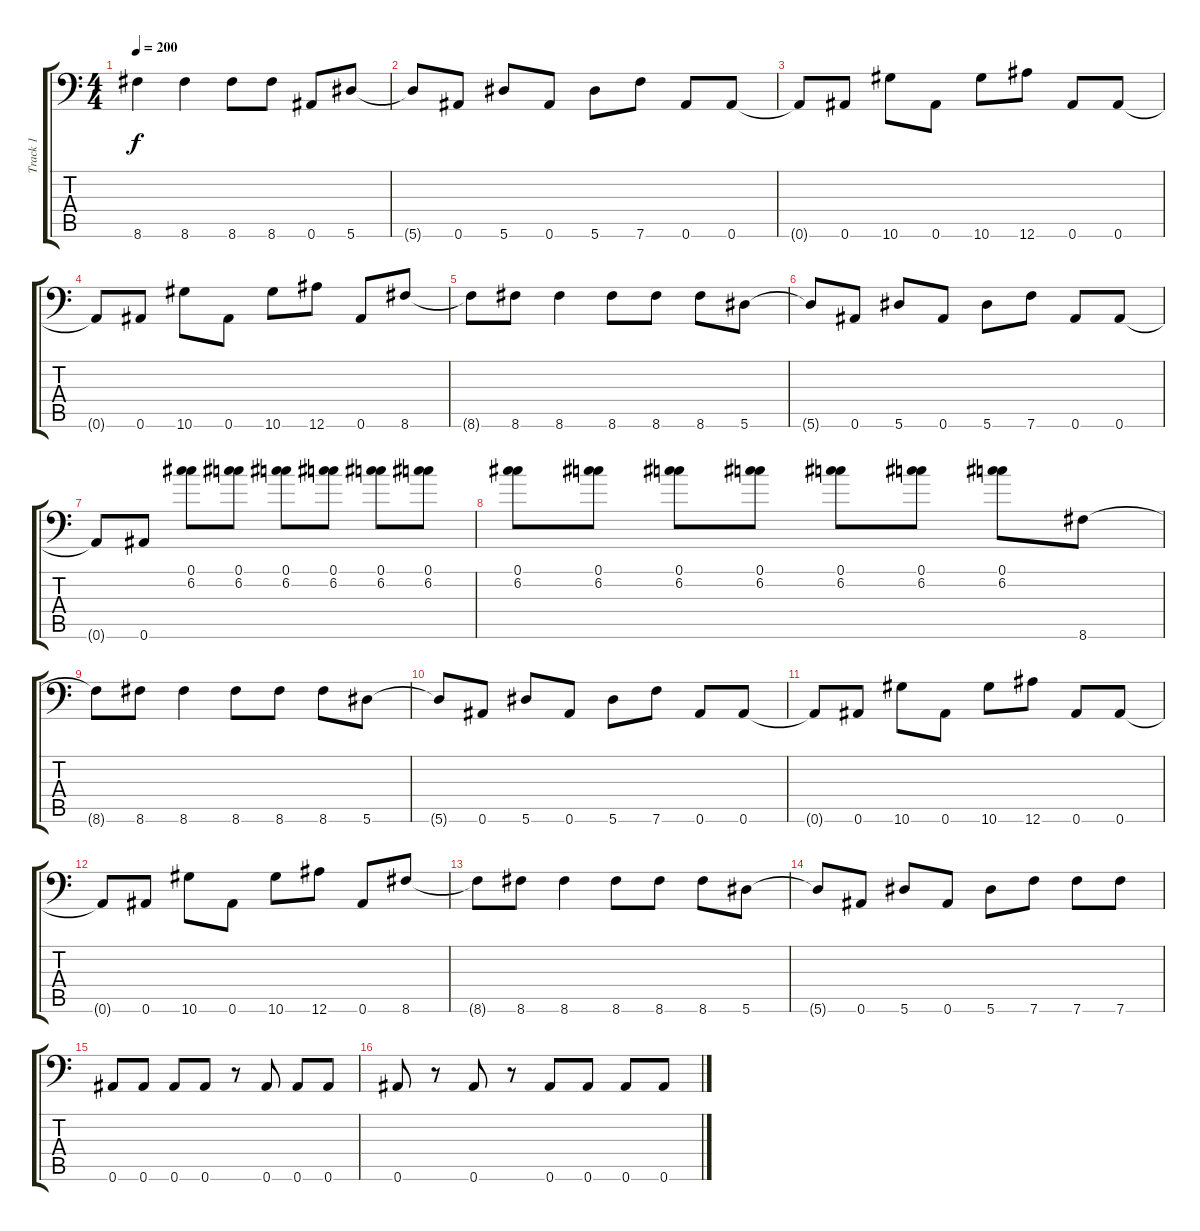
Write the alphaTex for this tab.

\track ("Track 1" "Track 1") {instrument distortionguitar}
\staff {score tabs}
\tuning (C4 G3 Eb3 Bb2 F2 Bb1) {hide}
\ts (4 4)
\section ("" "")
\tempo 200
\clef f4
\ks c
8.6.4{dy f} 8.6.4 8.6.8 8.6.8 0.6.8 5.6.8 |
5.6{t}.8 0.6.8 5.6.8 0.6.8 5.6.8 7.6.8 0.6.8 0.6.8 |
0.6{t}.8 0.6.8 10.6.8 0.6.8 10.6.8 12.6.8 0.6.8 0.6.8 |
0.6{t}.8 0.6.8 10.6.8 0.6.8 10.6.8 12.6.8 0.6.8 8.6.8 |
8.6{t}.8 8.6.8 8.6.4 8.6.8 8.6.8 8.6.8 5.6.8 |
5.6{t}.8 0.6.8 5.6.8 0.6.8 5.6.8 7.6.8 0.6.8 0.6.8 |
0.6{t}.8 0.6.8 (0.1 6.2).8 (0.1 6.2).8 (0.1 6.2).8 (0.1 6.2).8 (0.1 6.2).8 (0.1 6.2).8 |
(0.1 6.2).8 (0.1 6.2).8 (0.1 6.2).8 (0.1 6.2).8 (0.1 6.2).8 (0.1 6.2).8 (0.1 6.2).8 8.6.8 |
8.6{t}.8 8.6.8 8.6.4 8.6.8 8.6.8 8.6.8 5.6.8 |
5.6{t}.8 0.6.8 5.6.8 0.6.8 5.6.8 7.6.8 0.6.8 0.6.8 |
0.6{t}.8 0.6.8 10.6.8 0.6.8 10.6.8 12.6.8 0.6.8 0.6.8 |
0.6{t}.8 0.6.8 10.6.8 0.6.8 10.6.8 12.6.8 0.6.8 8.6.8 |
8.6{t}.8 8.6.8 8.6.4 8.6.8 8.6.8 8.6.8 5.6.8 |
5.6{t}.8 0.6.8 5.6.8 0.6.8 5.6.8 7.6.8 7.6.8 7.6.8 |
0.6.8 0.6.8 0.6.8 0.6.8 r.8 0.6.8 0.6.8 0.6.8 |
0.6.8 r.8 0.6.8 r.8 0.6.8 0.6.8 0.6.8 0.6.8
